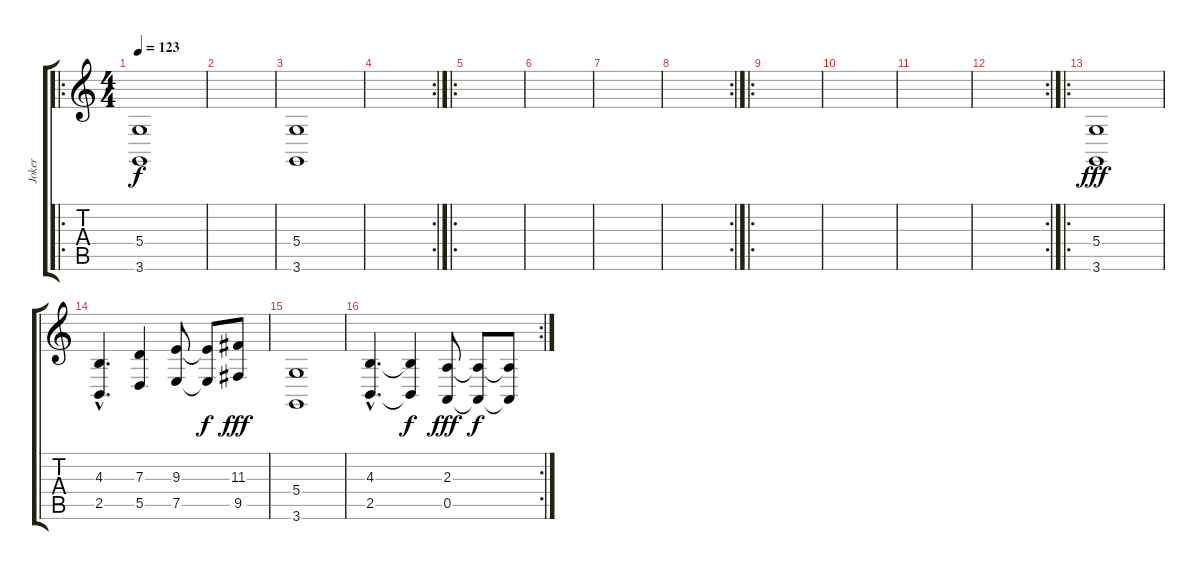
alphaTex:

\track ("Joker" "Joker") {instrument pad5bowed}
\staff {score tabs}
\tuning (E4 B3 G3 D3 A2 E2) {hide}
\ro
\ts (4 4)
\tempo 123
\clef g2
\ks c
(5.4 3.6).1{dy f} |
|
(5.4 3.6).1 |
\rc 2
|
\ro
|
|
|
\rc 2
|
\ro
|
|
|
\rc 2
|
\ro
(5.4 3.6).1{dy fff} |
(4.3{hac} 2.5{hac}).4{d} (7.3 5.5).4 (9.3 7.5).8 (9.3{t} 7.5{t}).8{dy f} (11.3 9.5).8{dy fff} |
(5.4 3.6).1 |
\rc 2
(4.3{hac} 2.5{hac}).4{d} (4.3{t} 2.5{t}).4{dy f} (2.3 0.5).8{dy fff} (2.3{t} 0.5{t}).8{dy f} (2.3{t} 0.5{t}).8
